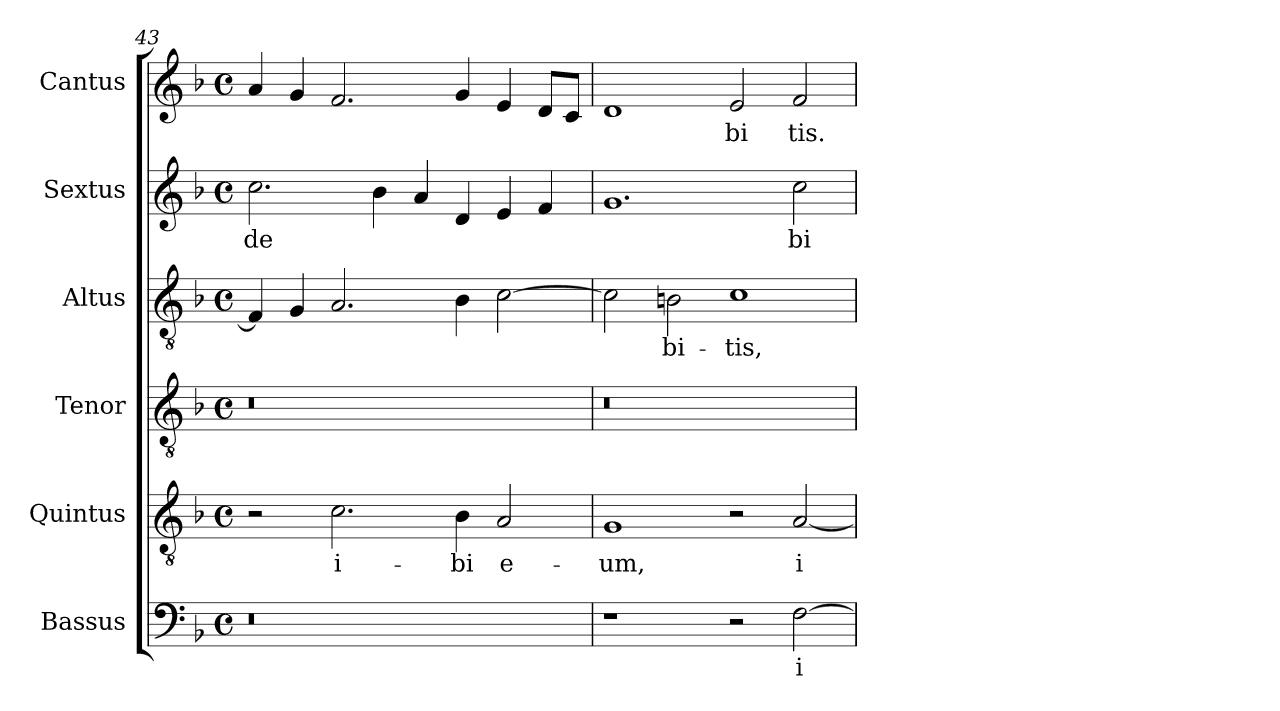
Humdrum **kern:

**kern	**text	**kern	**text	**kern	**kern	**text	**kern	**text	**kern	**text
*part6	*part6	*part5	*part5	*part4	*part3	*part3	*part2	*part2	*part1	*part1
*staff6	*staff6	*staff5	*staff5	*staff4	*staff3	*staff3	*staff2	*staff2	*staff1	*staff1
*I"Bassus	*	*I"Quintus	*	*I"Tenor	*I"Altus	*	*I"Sextus	*	*I"Cantus	*
*clefF4	*	*clefGv2	*	*clefGv2	*clefGv2	*	*clefG2	*	*clefG2	*
*k[b-]	*	*k[b-]	*	*k[b-]	*k[b-]	*	*k[b-]	*	*k[b-]	*
*F:	*	*F:	*	*F:	*F:	*	*F:	*	*F:	*
*M4/4	*	*M4/4	*	*M4/4	*M4/4	*	*M4/4	*	*M4/4	*
*met(c)	*	*met(c)	*	*met(c)	*met(c)	*	*met(c)	*	*met(c)	*
=43	=43	=43	=43	=43	=43	=43	=43	=43	=43	=43
!	!	!	!	!	!	!	!	!LO:LY:b:cj	!	!
0r	.	2r	.	0r	4F/]	.	2.cc\	de	4a/	.
.	.	.	.	.	4G/	.	.	.	4g/	.
!	!	!	!LO:LY:b:cj	!	!	!	!	!	!	!
.	.	2.c\	i-	.	2.A/	.	.	.	2.f/	.
.	.	.	.	.	.	.	4b-\	.	.	.
.	.	.	.	.	.	.	4a/	.	.	.
!	!	!	!LO:LY:b:cj	!	!	!	!	!	!	!
.	.	4B-\	-bi	.	4B-\	.	4d/	.	4g/	.
!	!	!	!LO:LY:b:cj	!	!	!	!	!	!	!
.	.	2A/	e-	.	[<2c\	.	4e/	.	4e/	.
.	.	.	.	.	.	.	4f/	.	8d/L	.
.	.	.	.	.	.	.	.	.	8c/J	.
!!LO:LB:g=z
=44	=44	=44	=44	=44	=44	=44	=44	=44	=44	=44
!	!	!	!LO:LY:b:cj	!	!	!	!	!	!	!
1r	.	1G	-um,	0r	2c\]	.	1.g	.	1d	.
!	!	!	!	!	!	!LO:LY:b:cj	!	!	!	!
.	.	.	.	.	2Bn\	bi-	.	.	.	.
!	!	!	!	!	!	!LO:LY:b:cj	!	!	!	!LO:LY:b:cj
2r	.	2r	.	.	1c	-tis,	.	.	2e/	bi
!	!LO:LY:b:rj	!	!LO:LY:b:rj	!	!	!	!	!LO:LY:b:cj	!	!LO:LY:b:cj
[>2F\	i-	[<2A/	i	.	.	.	2cc\	bi	2f/	tis.
=	=	=	=	=	=	=	=	=	=	=
*-	*-	*-	*-	*-	*-	*-	*-	*-	*-	*-
